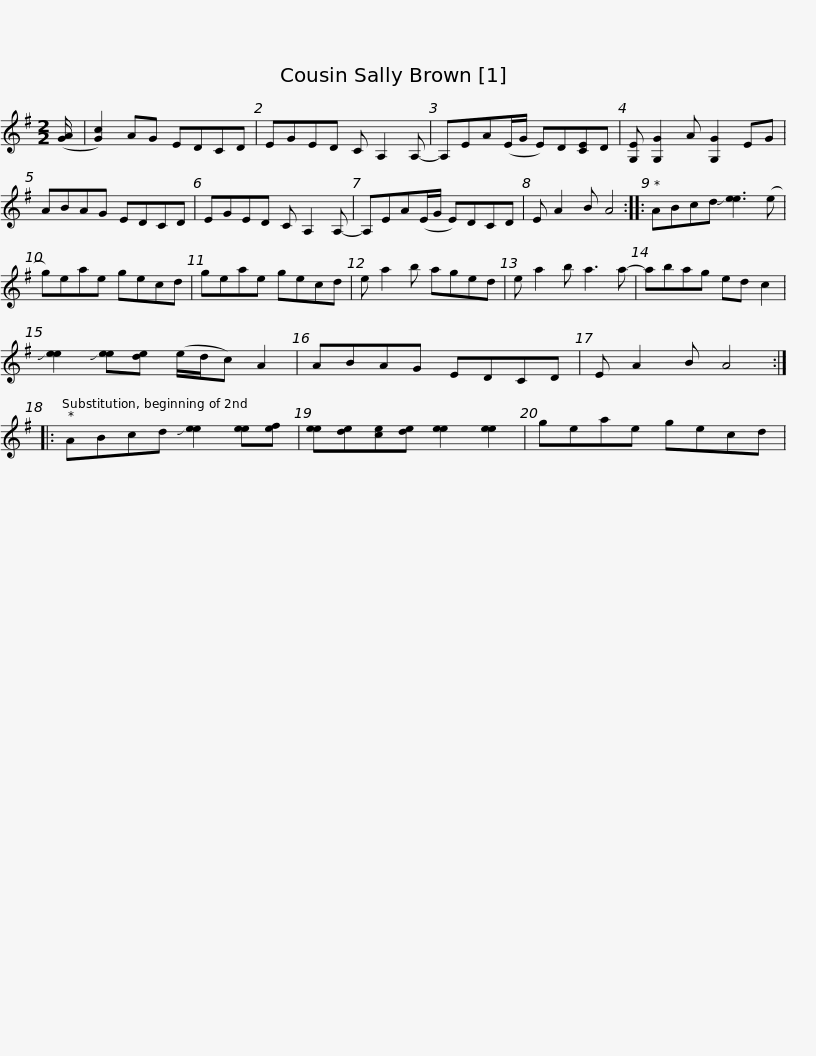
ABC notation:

X:1
L:1/8
M:2/2
I:linebreak $
K:G
V:1 treble
V:1
 ([GA]/ | [Gc]2) AG EDCD | EGED C A,2 A,- | A,EA(E/G/ E)D[CE]D | [G,E] [G,G]2 A [G,G]2 EG | %5
 ABAG EDCD |$ EGED C A,2 A,- | A,EA(E/G/ E)DCD | E A2 B A4 :: ABcd !slide![ee]3 (e | %10
 g)eae gecd |$ geae gecd | e a2 b aged | e a2 b a3 a- | abag ed c2 | %15
 !slide![ee]2 !slide![ee][de] (e/d/c) A2 |$ ABAG EDCD | E A2 B A4 :: ABcd !slide![ee]2 [ee][ef] | [ee][de][ce][de] [ee]2 [ee]2 | %20
 geae gecd | %21
